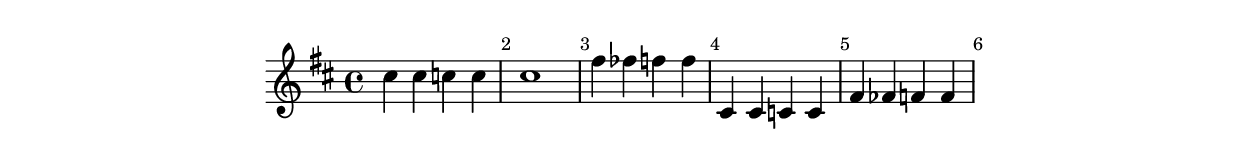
\version "2.19.83"

\paper{
  indent=0\mm
  line-width=120\mm
  oddFooterMarkup=##f
  oddHeaderMarkup=##f
  bookTitleMarkup = ##f
  scoreTitleMarkup = ##f
}

\relative c'' {
  \override Score.BarNumber.break-visibility = ##(#t #t #t)
  \time 4/4
  \key d \major
  cis4 cis c c
  cis1
  fis4 fes f f
  cis,4 cis c c 
  fis4 fes f f
}
